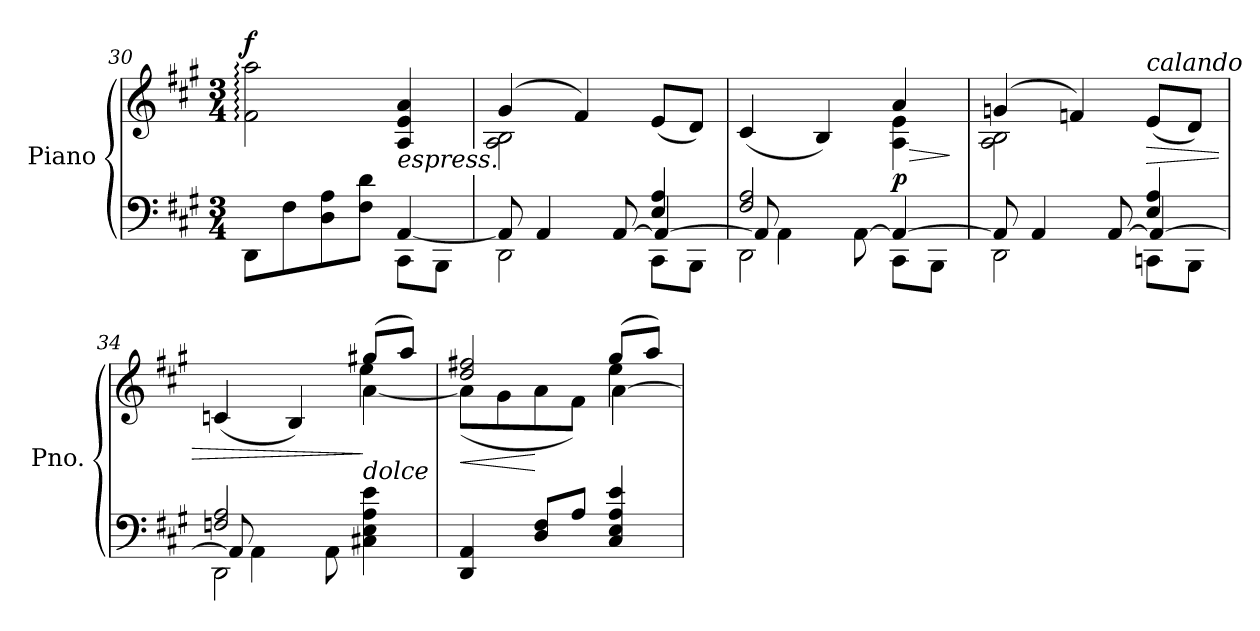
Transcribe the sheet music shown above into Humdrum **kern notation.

**kern	**kern	**dynam
*part1	*part1	*part1
*staff2	*staff1	*staff1/2
*I"Piano	*	*
*I'Pno.	*	*
*clefF4	*clefG2	*
*k[f#c#g#]	*k[f#c#g#]	*
*M3/4	*M3/4	*
=30	=30	=30
*^	*^	*
!	!	!	!	!LO:DY:a
8DD\L	2ryy	2f#\: 2aa\:	2ryy	f
8F#\	.	.	.	.
8D\ 8A\	.	.	.	.
8F#\ 8d\J	.	.	.	.
!	!	!LO:TX:b:i:t=espress.	!	!
8CC#\L	[4AA/	4A/ 4e/ 4a/	4ryy	.
8BBB\J	.	.	.	.
=31	=31	=31	=31	=31
*	*^	*	*	*
2ryy	2DD\	8AA/]	(>4g#/	2A\ 2B\	.
.	.	4AA/	.	.	.
.	.	.	4f#/)	.	.
.	.	[8AA/	.	.	.
4E/ 4A/	8CC#\L	4AA/_	(>8e/L	4ryy	.
.	8BBB\J	.	8d/J)	.	.
=32	=32	=32	=32	=32	=32
2F#/ 2A/	2DD\	8AA/]	(>4c#/	2ryy	.
.	.	4AA\	.	.	.
.	.	.	4B/)	.	.
.	.	[8AA\	.	.	.
!	!	!	!	!	!LO:HP:b
!	!	!	!	!	!LO:DY:n=1:b
4ryy	8CC#\L	4AA/_	4a/	4A\ 4e\	> p
.	8BBB\J	.	.	.	.
*v	*v	*v	*	*	*
*	*v	*v	*
.	.	]
=33	=33	=33
*^	*^	*
*	*^	*	*	*
2ryy	2DD\	8AA/]	(>4gn/	2A\ 2B\	.
.	.	4AA/	.	.	.
.	.	.	4fn/)	.	.
.	.	[8AA/	.	.	.
!	!	!	!LO:TX:a:i:t=calando	!	!
!	!	!	!	!	!LO:HP:b
4E/ 4A/	8CCn\L	4AA/_	(>8e/L	4ryy	>
.	8BBB\J	.	8d/J)	.	.
!!LO:LB:g=z
=34	=34	=34	=34	=34	=34
*	*	*	*	*^	*
2Fn/ 2A/	2DD\	8AA/]	(>4cn/	2ryy	2ryy	.
.	.	4AA\	.	.	.	.
.	.	.	4B/)	.	.	.
.	.	8AA\	.	.	.	.
!	!	!	!LO:TX:b:i:t=dolce	!	!	!
4ryy	4C#X\ 4E\ 4A\ 4e\	4ryy	(>8gg#X/L	[4a\	4ee\	]
.	.	.	8aa/J)	.	.	.
*	*v	*v	*	*	*	*
=35	=35	=35	=35	=35	=35
!	!	!	!	!	!LO:HP:b
4DD/ 4AA/	2ryy	2dd/ 2ff#X/	(<8a\L]	2ryy	<
.	.	.	8g#\	.	.
8D/ 8F#/L	.	.	8a\	.	[
8A/J	.	.	8f#\J)	.	.
4C#/ 4E/ 4A/ 4e/	4ryy	(>8gg#/L	4ee\	[4a\	.
.	.	8aa/J)	.	.	.
*v	*v	*	*	*	*
*	*v	*v	*v	*
=	=	=
*-	*-	*-
